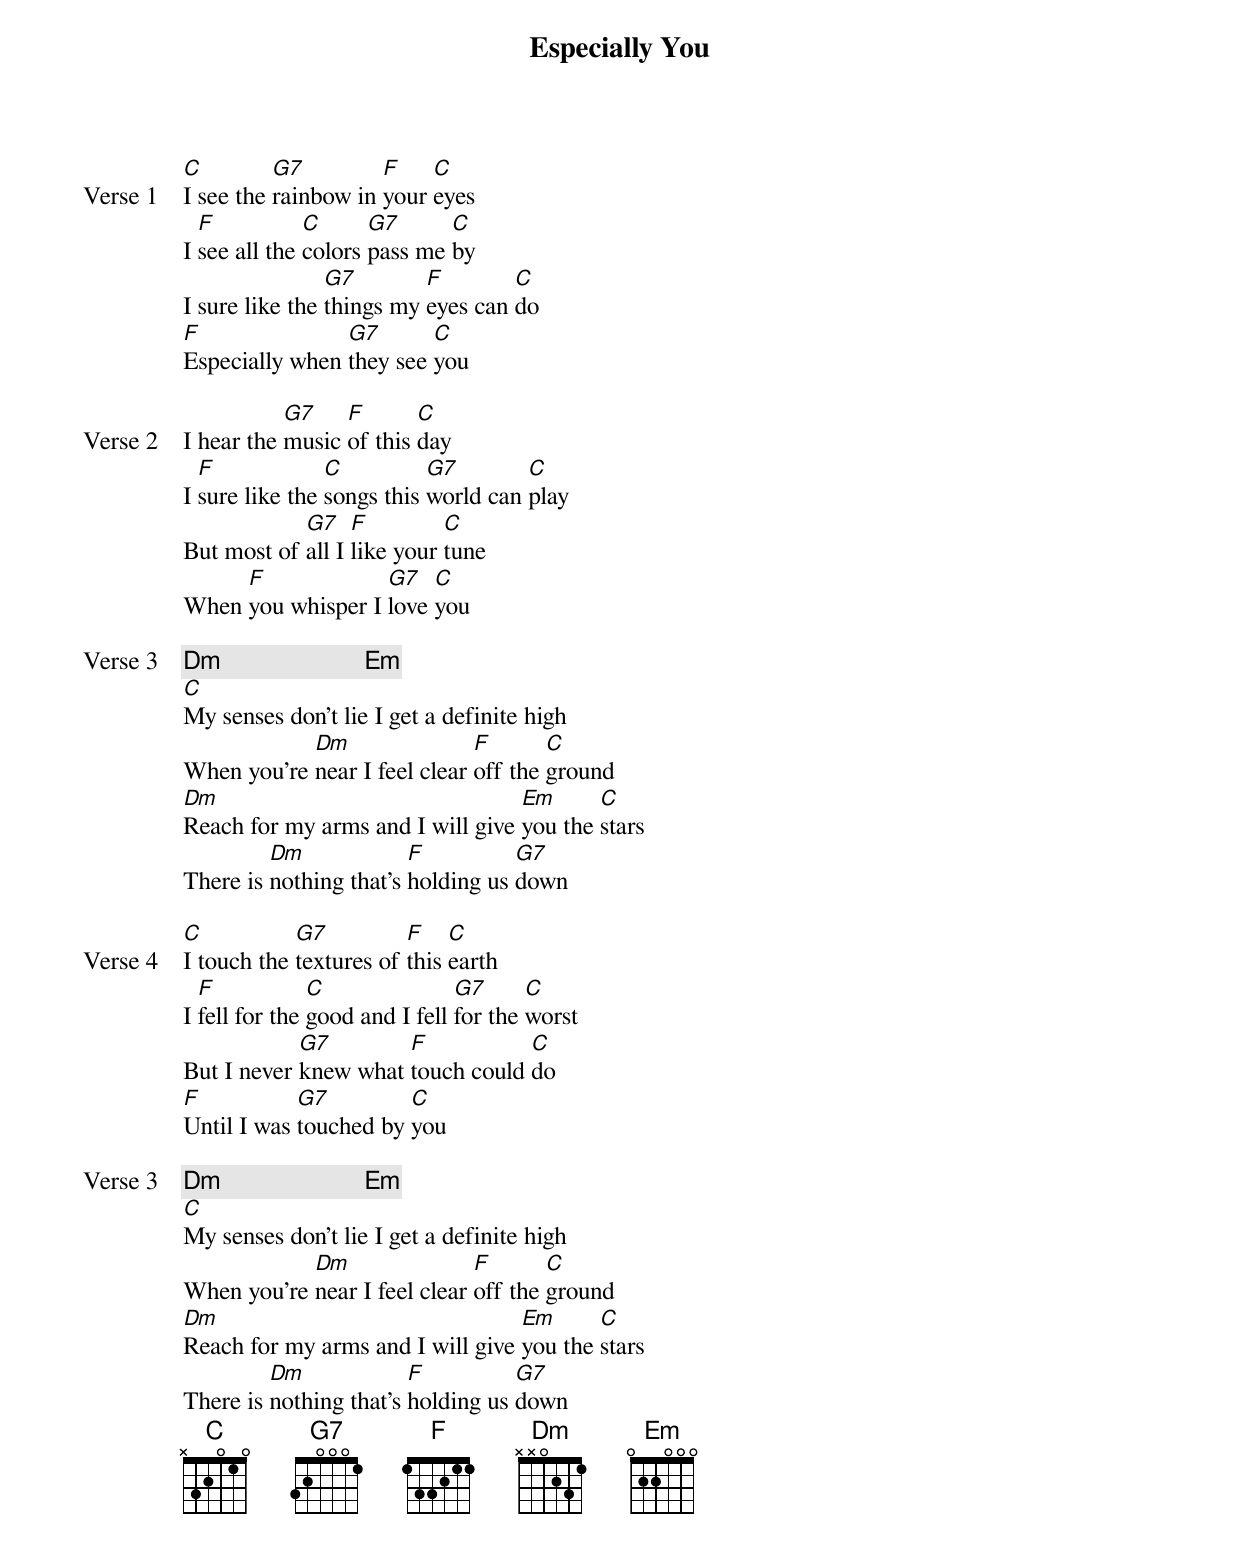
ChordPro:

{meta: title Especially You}
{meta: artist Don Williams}
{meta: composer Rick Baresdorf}
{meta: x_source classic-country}
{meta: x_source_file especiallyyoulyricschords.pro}
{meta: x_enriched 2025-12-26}

{start_of_verse: Verse 1}
[C]I see the [G7]rainbow in [F]your [C]eyes
I [F]see all the [C]colors [G7]pass me [C]by
I sure like the [G7]things my [F]eyes can [C]do
[F]Especially when [G7]they see [C]you
{end_of_verse}

{start_of_verse: Verse 2}
I hear the [G7]music [F]of this [C]day
I [F]sure like the [C]songs this [G7]world can [C]play
But most of [G7]all I [F]like your [C]tune
When [F]you whisper I [G7]love [C]you
{end_of_verse}

{start_of_verse: Verse 3}
{comment: Dm                       Em}
[C]My senses don’t lie I get a definite high
When you’re [Dm]near I feel clear [F]off the [C]ground
[Dm]Reach for my arms and I will give [Em]you the [C]stars
There is [Dm]nothing that’s [F]holding us [G7]down
{end_of_verse}

{start_of_verse: Verse 4}
[C]I touch the [G7]textures of [F]this [C]earth
I [F]fell for the [C]good and I fell [G7]for the [C]worst
But I never [G7]knew what [F]touch could [C]do
[F]Until I was [G7]touched by [C]you
{end_of_verse}

{start_of_verse: Verse 3}
{comment: Dm                       Em}
[C]My senses don’t lie I get a definite high
When you’re [Dm]near I feel clear [F]off the [C]ground
[Dm]Reach for my arms and I will give [Em]you the [C]stars
There is [Dm]nothing that’s [F]holding us [G7]down
{end_of_verse}
